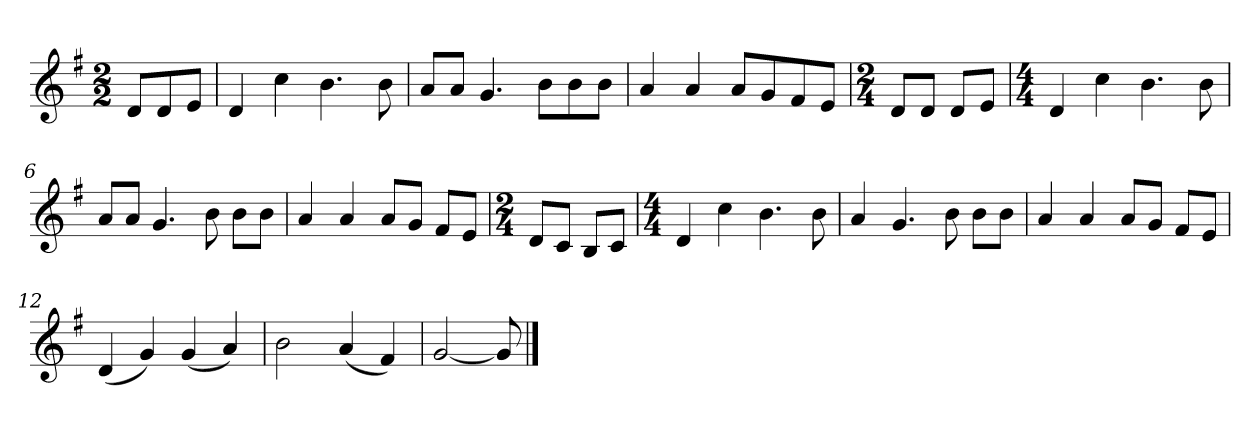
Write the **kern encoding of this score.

**kern
*part1
*staff1
*k[f#]
*M2/2
*MM120
=
8dL
8d
8eJ
=1
4d
4cc
4.b
8b
=2
8aL
8aJ
4.g
8bL
8b
8bJ
=3
4a
4a
8aL
8g
8f#
8eJ
=4
*M2/4
8dL
8dJ
8dL
8eJ
=5
*M4/4
4d
4cc
4.b
8b
=6
8aL
8aJ
4.g
8b
8bL
8bJ
=7
4a
4a
8aL
8gJ
8f#L
8eJ
=8
*M2/4
8dL
8cJ
8BL
8cJ
=9
*M4/4
4d
4cc
4.b
8b
=10
4a
4.g
8b
8bL
8bJ
=11
4a
4a
8aL
8gJ
8f#L
8eJ
=12
(4d
4g)
(4g
4a)
=13
2b
(4a
4f#)
=14
[2g
8g]
==
*-
